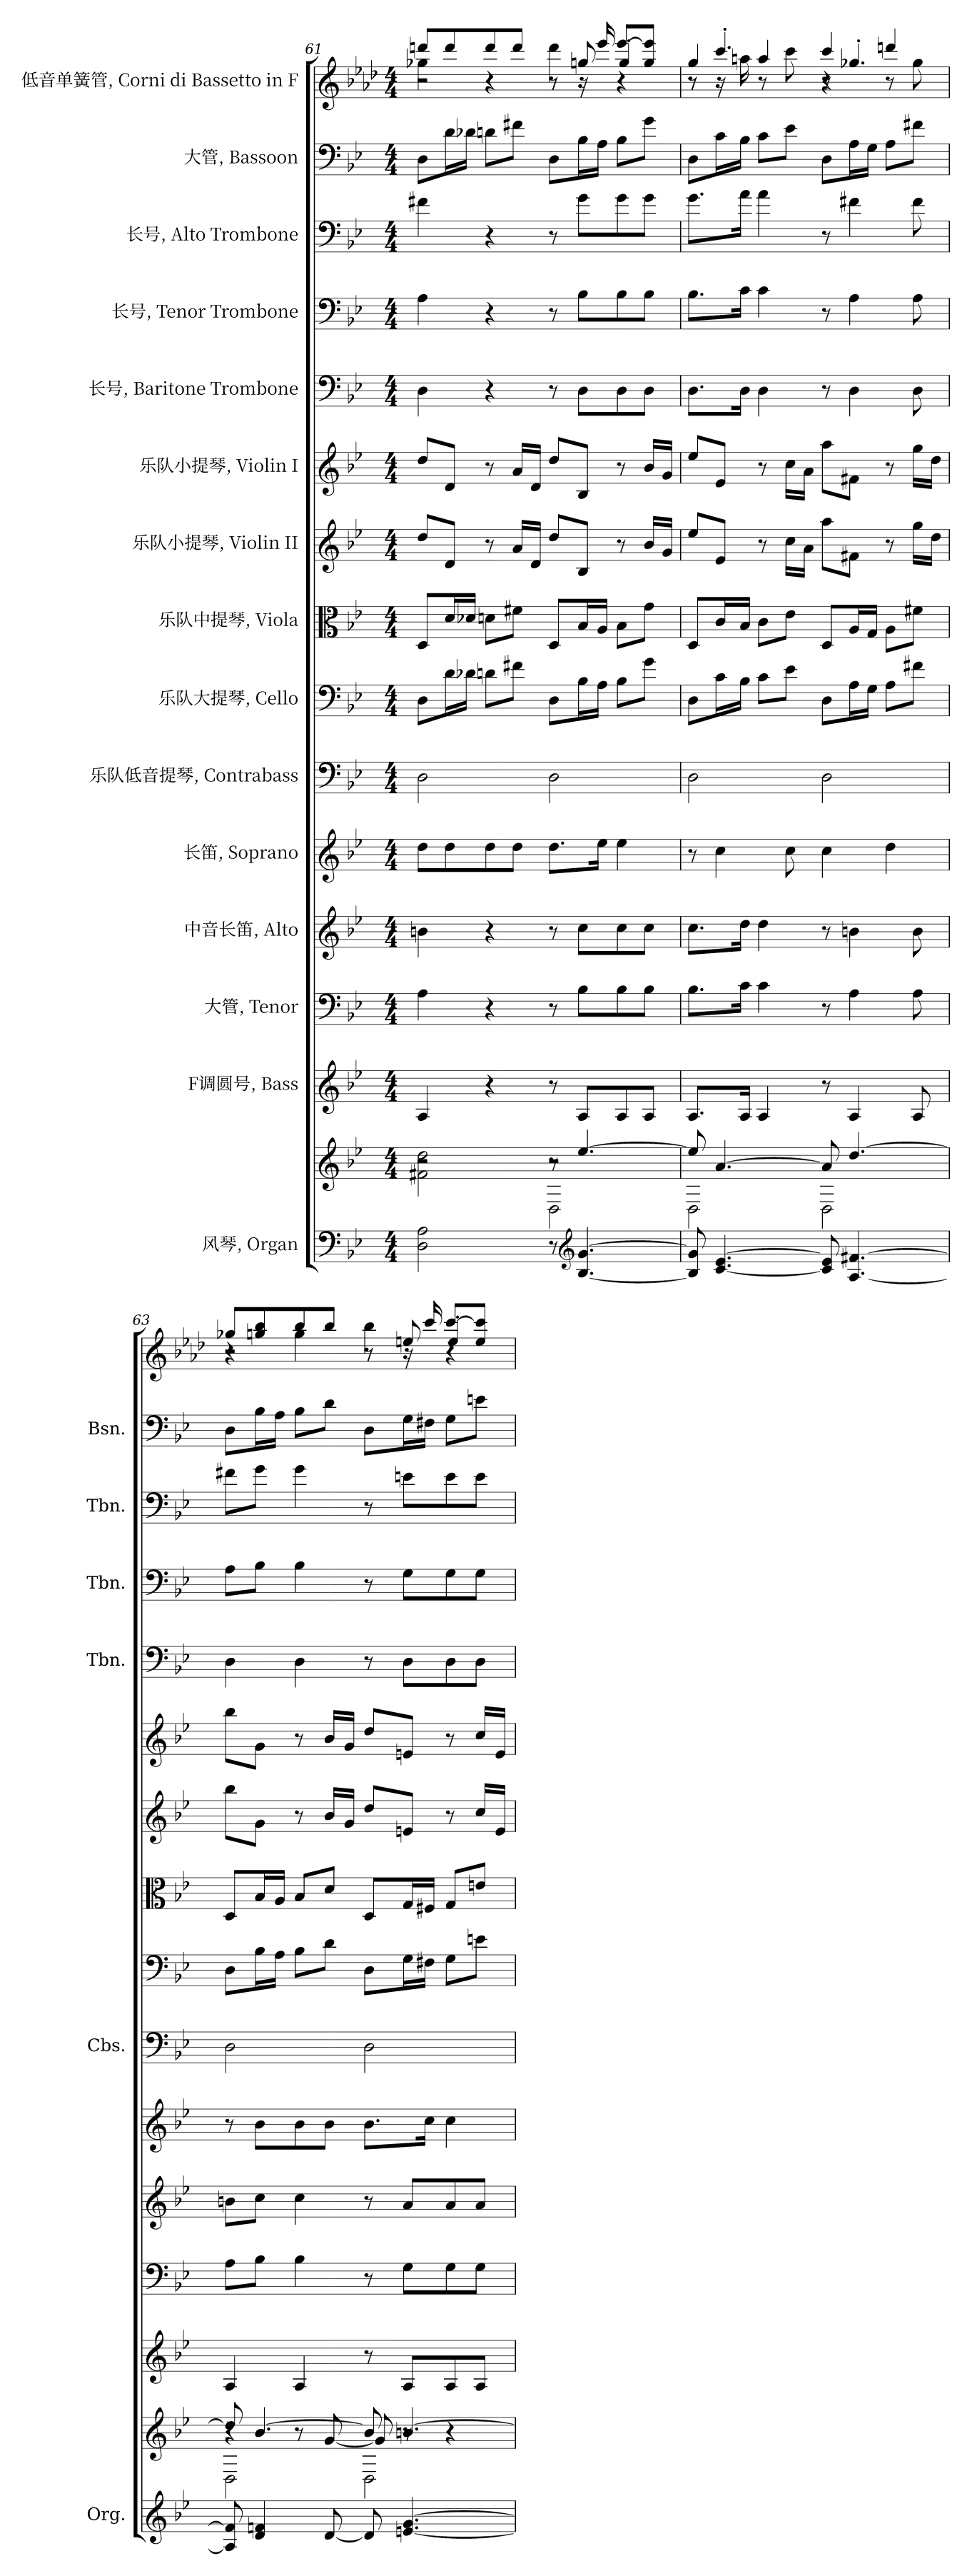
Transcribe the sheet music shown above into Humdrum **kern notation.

**kern	**kern	**kern	**kern	**kern	**kern	**kern	**kern	**kern	**kern	**kern	**kern	**kern	**kern	**kern	**kern
*part15	*part15	*part14	*part13	*part12	*part11	*part10	*part9	*part8	*part7	*part6	*part5	*part4	*part3	*part2	*part1
*staff16	*staff15	*staff14	*staff13	*staff12	*staff11	*staff10	*staff9	*staff8	*staff7	*staff6	*staff5	*staff4	*staff3	*staff2	*staff1
*I"风琴, Organ	*	*I"F调圆号, Bass	*I"大管, Tenor	*I"中音长笛, Alto	*I"长笛, Soprano	*I"乐队低音提琴, Contrabass	*I"乐队大提琴, Cello	*I"乐队中提琴, Viola	*I"乐队小提琴, Violin II	*I"乐队小提琴, Violin I	*I"长号, Baritone Trombone	*I"长号, Tenor Trombone	*I"长号, Alto Trombone	*I"大管, Bassoon	*I"低音单簧管, Corni di Bassetto in F
*I'Org.	*	*	*	*	*	*I'Cbs.	*	*	*	*	*I'Tbn.	*I'Tbn.	*I'Tbn.	*I'Bsn.	*
*clefF4	*clefG2	*clefG2	*clefF4	*clefG2	*clefG2	*clefF4	*clefF4	*clefC3	*clefG2	*clefG2	*clefF4	*clefF4	*clefF4	*clefF4	*clefG2
*	*	*ITrd4c7	*	*ITrd3c5	*	*ITrd7c12	*	*	*	*	*	*	*	*	*ITrd8c14
*k[b-e-]	*k[b-e-]	*k[b-e-a-]	*k[b-e-]	*k[b-]	*k[b-e-]	*k[b-e-]	*k[b-e-]	*k[b-e-]	*k[b-e-]	*k[b-e-]	*k[b-e-]	*k[b-e-]	*k[b-e-]	*k[b-e-]	*k[b-e-a-d-]
*M4/4	*M4/4	*M4/4	*M4/4	*M4/4	*M4/4	*M4/4	*M4/4	*M4/4	*M4/4	*M4/4	*M4/4	*M4/4	*M4/4	*M4/4	*M4/4
=61	=61	=61	=61	=61	=61	=61	=61	=61	=61	=61	=61	=61	=61	=61	=61
*	*^	*	*	*	*	*	*	*	*	*	*	*	*	*	*^
*	*	*^	*	*	*	*	*	*	*	*	*	*	*	*	*	*	*^
2D\ 2A\	2r	2f#X\ 2dd\	2r	4D/	4A\	4f#X\	8dd\L	2DD\	8D\L	8D/L	8dd/L	8dd/L	4D\	4A\	4f#X\	8D\L	8ddn/L	4g-X\	2r
.	.	.	.	.	.	.	8dd\	.	16d\L	16d/L	8d/J	8d/J	.	.	.	16d\L	8dd/	.	.
.	.	.	.	.	.	.	.	.	16d-X\JJ	16d-X/JJ	.	.	.	.	.	16d-X\JJ	.	.	.
.	.	.	.	4r	4r	4r	8dd\	.	8dn\L	8dn\L	8r	8r	4r	4r	4r	8dn\L	8dd/	4r	.
.	.	.	.	.	.	.	8dd\J	.	8f#X\J	8f#X\J	16a/LL	16a/LL	.	.	.	8f#X\J	8dd/J	.	.
.	.	.	.	.	.	.	.	.	.	.	16d/JJ	16d/JJ	.	.	.	.	.	.	.
8r	8r	2r	2D\	8r	8r	8r	8.dd\L	2DD\	8D\L	8D/L	8dd/L	8dd/L	8r	8r	8r	8D\L	8r	4dd\	8r
*clefG2	*	*	*	*	*	*	*	*	*	*	*	*	*	*	*	*	*	*	*
[4.B-/ [4.g/	[4.ee-/	.	.	8D/L	8B-\L	8g\L	.	.	16B-\L	16B-/L	8B-/J	8B-/J	8D\L	8B-\L	8g\L	16B-\L	16r	.	8gn/
.	.	.	.	.	.	.	16ee-\Jk	.	16A\JJ	16A/JJ	.	.	.	.	.	16A\JJ	16ee-/	.	.
.	.	.	.	8D/	8B-\	8g\	4ee-\	.	8B-\L	8B-\L	8r	8r	8D\	8B-\	8g\	8B-\L	[8ee-/L	4r	4g'/
.	.	.	.	8D/J	8B-\J	8g\J	.	.	8g\J	8g\J	16b-/LL	16b-/LL	8D\J	8B-\J	8g\J	8g\J	8g/ 8ee-/]J	.	.
.	.	.	.	.	.	.	.	.	.	.	16g/JJ	16g/JJ	.	.	.	.	.	.	.
*	*	*v	*v	*	*	*	*	*	*	*	*	*	*	*	*	*	*	*	*
!!LO:PB:g=z	!!	!!
=62	=62	=62	=62	=62	=62	=62	=62	=62	=62	=62	=62	=62	=62	=62	=62	=62	=62	=62
8B-/] 8g/]	8ee-/]	2D\	8.D/L	8.B-\L	8.g\L	8r	2DD\	8D\L	8D/L	8ee-/L	8ee-/L	8.D\L	8.B-\L	8.g\L	8D\L	8r	8r	4g/
[4.c/ [4.e-/	[4.a/	.	.	.	.	4cc\	.	16c\L	16c/L	8e-/J	8e-/J	.	.	.	16c\L	4.cc'/	16r	.
.	.	.	16D/Jk	16c\Jk	16a\Jk	.	.	16B-\JJ	16B-/JJ	.	.	16D\Jk	16c\Jk	16a\Jk	16B-\JJ	.	16an\	.
.	.	.	4D/	4c\	4a\	.	.	8c\L	8c\L	8r	8r	4D\	4c\	4a\	8c\L	.	8r	4a/
.	.	.	.	.	.	8cc\	.	8e-\J	8e-\J	16cc\LL	16cc\LL	.	.	.	8e-\J	.	8cc\	.
.	.	.	.	.	.	.	.	.	.	16a\JJ	16a\JJ	.	.	.	.	.	.	.
8c/] 8e-/]	8a/]	2D\	8r	8r	8r	4cc\	2DD\	8D\L	8D/L	8aa\L	8aa\L	8r	8r	8r	8D\L	4cc/	4r	8r
[4.A/ [4.f#X/	[4.dd/	.	4D/	4A\	4f#X\	.	.	16A\L	16A/L	8f#X\J	8f#X\J	4D\	4A\	4f#X\	16A\L	.	.	4.g-X'/
.	.	.	.	.	.	.	.	16G\JJ	16G/JJ	.	.	.	.	.	16G\JJ	.	.	.
.	.	.	.	.	.	4dd\	.	8A\L	8A\L	8r	8r	.	.	.	8A\L	4ddn/	8r	.
.	.	.	8D/	8A\	8f#\	.	.	8f#X\J	8f#X\J	16gg\LL	16gg\LL	8D\	8A\	8f#\	8f#X\J	.	8g-\	.
.	.	.	.	.	.	.	.	.	.	16dd\JJ	16dd\JJ	.	.	.	.	.	.	.
=63	=63	=63	=63	=63	=63	=63	=63	=63	=63	=63	=63	=63	=63	=63	=63	=63	=63	=63
*	*	*^	*	*	*	*	*	*	*	*	*	*	*	*	*	*	*	*
8A/] 8f#/]	8dd/]	4r	2D\	4D/	8A\L	8f#X\L	8r	2DD\	8D\L	8D/L	8bb-\L	8bb-\L	4D\	8A\L	8f#X\L	8D\L	8g-X/L	4r	2r
4d/ 4fn/	[4.b-/	.	.	.	8B-\J	8g\J	8b-\L	.	16B-\L	16B-/L	8g\J	8g\J	.	8B-\J	8g\J	16B-\L	8gn/ 8b-/	.	.
.	.	.	.	.	.	.	.	.	16A\JJ	16A/JJ	.	.	.	.	.	16A\JJ	.	.	.
.	.	8r	.	4D/	4B-\	4g\	8b-\	.	8B-\L	8B-/L	8r	8r	4D\	4B-\	4g\	8B-\L	8b-/	4g\	.
[8d/	.	[8g/	.	.	.	.	8b-\J	.	8d\J	8d/J	16b-/LL	16b-/LL	.	.	.	8d\J	8b-/J	.	.
.	.	.	.	.	.	.	.	.	.	.	16g/JJ	16g/JJ	.	.	.	.	.	.	.
8d/]	8b-/]	8g/]	2D\	8r	8r	8r	8.b-\L	2DD\	8D\L	8D/L	8dd/L	8dd/L	8r	8r	8r	8D\L	8r	4b-\	8r
[4.en/ [4.g/	[4.bn/	8r	.	8D/L	8G\L	8e/L	.	.	16G\L	16G/L	8en/J	8en/J	8D\L	8G\L	8en\L	16G\L	16r	.	8en/
.	.	.	.	.	.	.	16cc\Jk	.	16F#X\JJ	16F#X/JJ	.	.	.	.	.	16F#X\JJ	16cc/	.	.
.	.	4r	.	8D/	8G\	8e/	4cc\	.	8G\L	8G/L	8r	8r	8D\	8G\	8e\	8G\L	[8cc/L	4r	4e'/
.	.	.	.	8D/J	8G\J	8e/J	.	.	8en\J	8en/J	16cc/LL	16cc/LL	8D\J	8G\J	8e\J	8en\J	8e/ 8cc/]J	.	.
.	.	.	.	.	.	.	.	.	.	.	16e/JJ	16e/JJ	.	.	.	.	.	.	.
*	*v	*v	*v	*	*	*	*	*	*	*	*	*	*	*	*	*	*v	*v	*v
=	=	=	=	=	=	=	=	=	=	=	=	=	=	=	=
*-	*-	*-	*-	*-	*-	*-	*-	*-	*-	*-	*-	*-	*-	*-	*-
